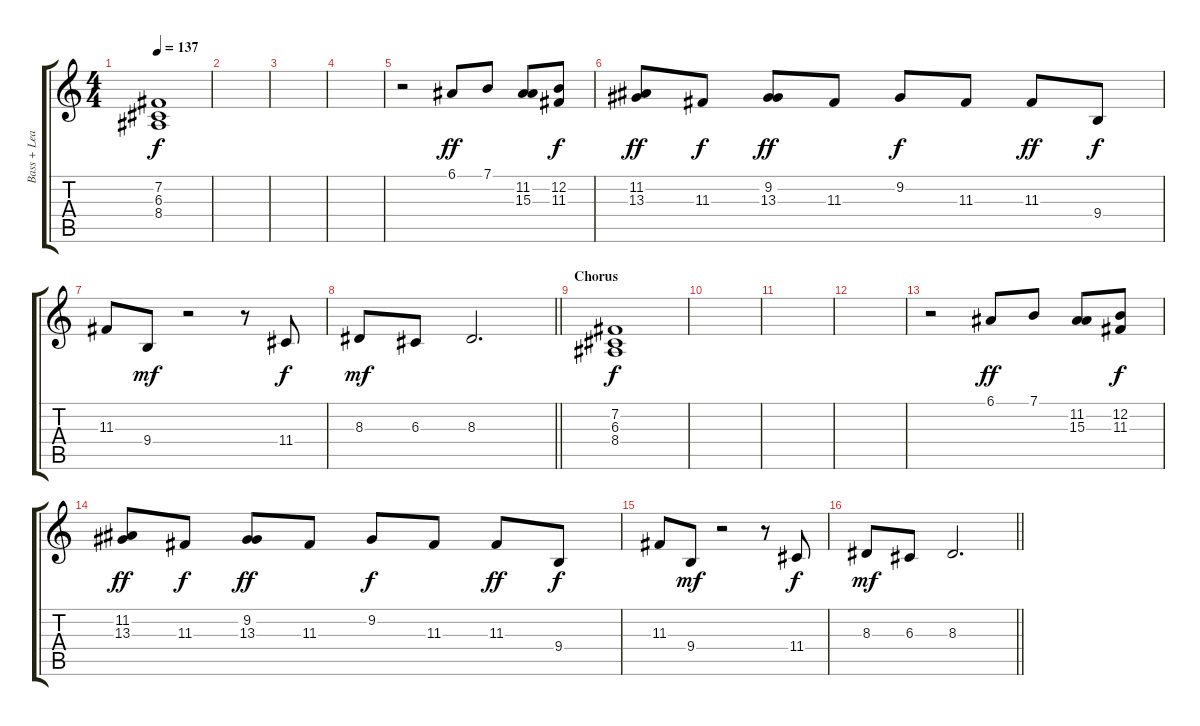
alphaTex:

\track ("Bass + Lead" "Bass + Lea") {instrument lead8bassandlead}
\staff {score tabs}
\tuning (E4 B3 G3 D3 A2 E2) {hide}
\ts (4 4)
\tempo 137
\clef g2
\ks c
(7.2 6.3 8.4).1{dy f} |
|
|
|
r.2 6.1.8{dy ff} 7.1.8 (11.2 15.3).8 (12.2 11.3).8{dy f} |
(11.2 13.3).8{dy ff} 11.3.8{dy f} (9.2 13.3).8{dy ff} 11.3.8 9.2.8{dy f} 11.3.8 11.3.8{dy ff} 9.4.8{dy f} |
11.3.8 9.4.8{dy mf} r.2 r.8 11.4.8{dy f} |
\barLineRight lightlight
8.3.8{dy mf} 6.3.8 8.3.2{d} |
\section ("" "Chorus")
(7.2 6.3 8.4).1{dy f} |
|
|
|
r.2 6.1.8{dy ff} 7.1.8 (11.2 15.3).8 (12.2 11.3).8{dy f} |
(11.2 13.3).8{dy ff} 11.3.8{dy f} (9.2 13.3).8{dy ff} 11.3.8 9.2.8{dy f} 11.3.8 11.3.8{dy ff} 9.4.8{dy f} |
11.3.8 9.4.8{dy mf} r.2 r.8 11.4.8{dy f} |
\barLineRight lightlight
8.3.8{dy mf} 6.3.8 8.3.2{d}
